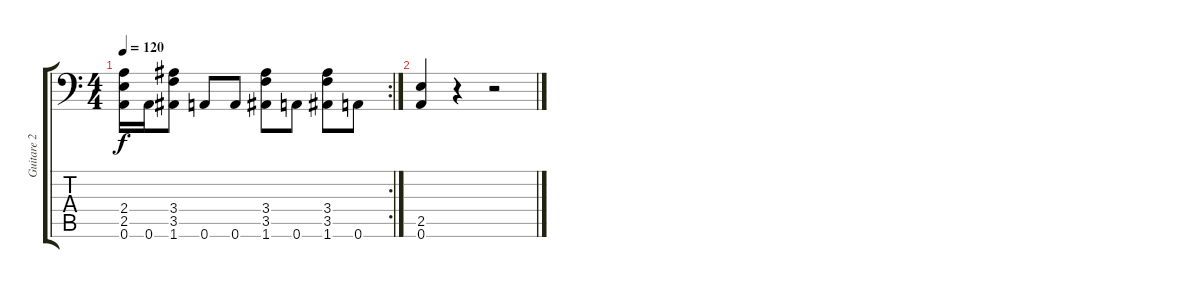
\track ("Guitare 2" "Guitare 2") {instrument distortionguitar}
\staff {score tabs}
\tuning (D4 A3 F3 G2 D2 A1) {hide}
\rc 2
\ts (4 4)
\tempo 120
\clef f4
\ks c
(2.4{t} 2.5{t} 0.6{t}).16{dy f} 0.6.16 (3.4 3.5 1.6).8 0.6.8 0.6.8 (3.4 3.5 1.6).8 0.6.8 (3.4 3.5 1.6).8 0.6.8 |
(2.5 0.6).4 r.4 r.2
